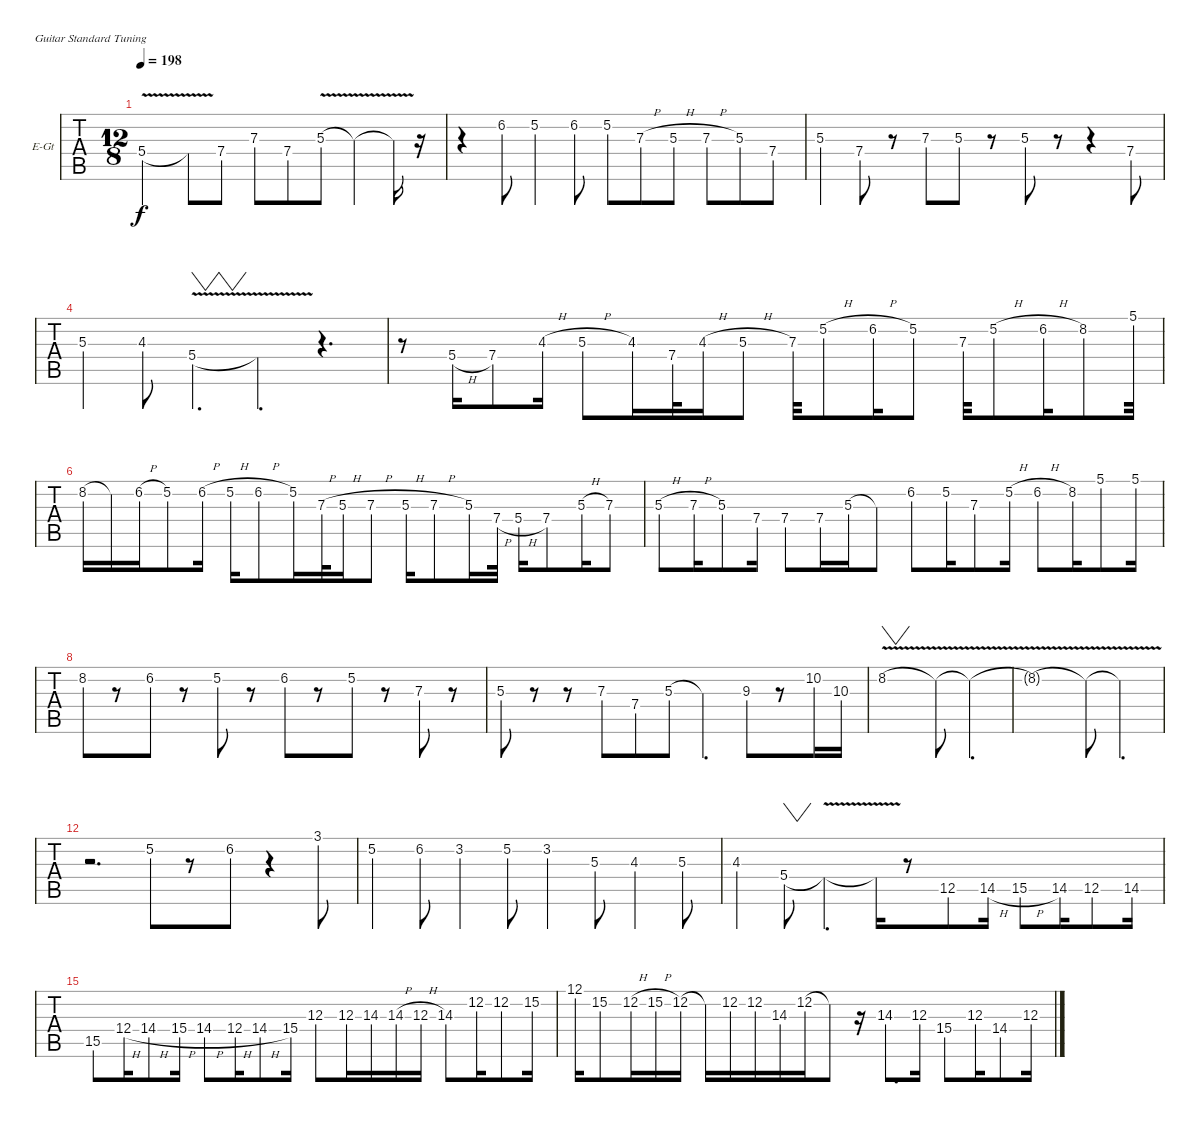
\bracketExtendMode nobrackets
\firstSystemTrackNameOrientation horizontal
\otherSystemsTrackNameOrientation horizontal
\defaultBarNumberDisplay FirstOfSystem
\track ("Lead" "E-Gt") {instrument overdrivenguitar}
\staff {tabs}
\tuning (E4 B3 G3 D3 A2 E2)
\ts (12 8)
\tempo 198
\clef g2
\ks c
5.4{v t}.2{lyrics (0 "") lyrics (1 "") lyrics (2 "") lyrics (3 "") lyrics (4 "") dy f} 5.4{v t}.8{lyrics (0 "") lyrics (1 "") lyrics (2 "") lyrics (3 "") lyrics (4 "")} 7.4.8{lyrics (0 "") lyrics (1 "") lyrics (2 "") lyrics (3 "") lyrics (4 "")} 7.3.8{lyrics (0 "") lyrics (1 "") lyrics (2 "") lyrics (3 "") lyrics (4 "")} 7.4.8{lyrics (0 "") lyrics (1 "") lyrics (2 "") lyrics (3 "") lyrics (4 "")} 5.3{v}.8{lyrics (0 "") lyrics (1 "") lyrics (2 "") lyrics (3 "") lyrics (4 "")} 5.3{v t}.4{lyrics (0 "") lyrics (1 "") lyrics (2 "") lyrics (3 "") lyrics (4 "")} 5.3{v t}.16{lyrics (0 "") lyrics (1 "") lyrics (2 "") lyrics (3 "") lyrics (4 "")} r.16 |
r.4 6.2.8{lyrics (0 "") lyrics (1 "") lyrics (2 "") lyrics (3 "") lyrics (4 "")} 5.2.4{lyrics (0 "") lyrics (1 "") lyrics (2 "") lyrics (3 "") lyrics (4 "")} 6.2.8{lyrics (0 "") lyrics (1 "") lyrics (2 "") lyrics (3 "") lyrics (4 "")} 5.2.8{lyrics (0 "") lyrics (1 "") lyrics (2 "") lyrics (3 "") lyrics (4 "")} 7.3{h}.8{lyrics (0 "") lyrics (1 "") lyrics (2 "") lyrics (3 "") lyrics (4 "")} 5.3{h}.8{lyrics (0 "") lyrics (1 "") lyrics (2 "") lyrics (3 "") lyrics (4 "")} 7.3{h}.8{lyrics (0 "") lyrics (1 "") lyrics (2 "") lyrics (3 "") lyrics (4 "")} 5.3.8{lyrics (0 "") lyrics (1 "") lyrics (2 "") lyrics (3 "") lyrics (4 "")} 7.4.8{lyrics (0 "") lyrics (1 "") lyrics (2 "") lyrics (3 "") lyrics (4 "")} |
5.3.4{lyrics (0 "") lyrics (1 "") lyrics (2 "") lyrics (3 "") lyrics (4 "")} 7.4.8{lyrics (0 "") lyrics (1 "") lyrics (2 "") lyrics (3 "") lyrics (4 "")} r.8 7.3.8{lyrics (0 "") lyrics (1 "") lyrics (2 "") lyrics (3 "") lyrics (4 "")} 5.3.8{lyrics (0 "") lyrics (1 "") lyrics (2 "") lyrics (3 "") lyrics (4 "")} r.8 5.3.8{lyrics (0 "") lyrics (1 "") lyrics (2 "") lyrics (3 "") lyrics (4 "")} r.8 r.4 7.4.8{lyrics (0 "") lyrics (1 "") lyrics (2 "") lyrics (3 "") lyrics (4 "")} |
5.3.4{lyrics (0 "") lyrics (1 "") lyrics (2 "") lyrics (3 "") lyrics (4 "")} 4.3.8{lyrics (0 "") lyrics (1 "") lyrics (2 "") lyrics (3 "") lyrics (4 "")} 5.4{v}.4{vw d lyrics (0 "") lyrics (1 "") lyrics (2 "") lyrics (3 "") lyrics (4 "")} 5.4{v t}.4{d lyrics (0 "") lyrics (1 "") lyrics (2 "") lyrics (3 "") lyrics (4 "")} r.4{d} |
r.8 5.4{h}.16{lyrics (0 "") lyrics (1 "") lyrics (2 "") lyrics (3 "") lyrics (4 "")} 7.4.8{lyrics (0 "") lyrics (1 "") lyrics (2 "") lyrics (3 "") lyrics (4 "")} 4.3{h}.16{lyrics (0 "") lyrics (1 "") lyrics (2 "") lyrics (3 "") lyrics (4 "")} 5.3{h}.8{lyrics (0 "") lyrics (1 "") lyrics (2 "") lyrics (3 "") lyrics (4 "")} 4.3.16{lyrics (0 "") lyrics (1 "") lyrics (2 "") lyrics (3 "") lyrics (4 "")} 7.4.32{lyrics (0 "") lyrics (1 "") lyrics (2 "") lyrics (3 "") lyrics (4 "")} 4.3{h}.16{lyrics (0 "") lyrics (1 "") lyrics (2 "") lyrics (3 "") lyrics (4 "")} 5.3{h}.8{lyrics (0 "") lyrics (1 "") lyrics (2 "") lyrics (3 "") lyrics (4 "")} 7.3.32{lyrics (0 "") lyrics (1 "") lyrics (2 "") lyrics (3 "") lyrics (4 "")} 5.2{h}.8{lyrics (0 "") lyrics (1 "") lyrics (2 "") lyrics (3 "") lyrics (4 "")} 6.2{h}.16{lyrics (0 "") lyrics (1 "") lyrics (2 "") lyrics (3 "") lyrics (4 "")} 5.2.8{lyrics (0 "") lyrics (1 "") lyrics (2 "") lyrics (3 "") lyrics (4 "")} 7.3.32{lyrics (0 "") lyrics (1 "") lyrics (2 "") lyrics (3 "") lyrics (4 "")} 5.2{h}.8{lyrics (0 "") lyrics (1 "") lyrics (2 "") lyrics (3 "") lyrics (4 "")} 6.2{h}.16{lyrics (0 "") lyrics (1 "") lyrics (2 "") lyrics (3 "") lyrics (4 "")} 8.2.8{lyrics (0 "") lyrics (1 "") lyrics (2 "") lyrics (3 "") lyrics (4 "")} 5.1.32{lyrics (0 "") lyrics (1 "") lyrics (2 "") lyrics (3 "") lyrics (4 "")} |
8.2.16{lyrics (0 "") lyrics (1 "") lyrics (2 "") lyrics (3 "") lyrics (4 "")} 8.2{t}.16{lyrics (0 "") lyrics (1 "") lyrics (2 "") lyrics (3 "") lyrics (4 "")} 6.2{h}.16{lyrics (0 "") lyrics (1 "") lyrics (2 "") lyrics (3 "") lyrics (4 "")} 5.2.8{lyrics (0 "") lyrics (1 "") lyrics (2 "") lyrics (3 "") lyrics (4 "")} 6.2{h}.16{lyrics (0 "") lyrics (1 "") lyrics (2 "") lyrics (3 "") lyrics (4 "")} 5.2{h}.16{lyrics (0 "") lyrics (1 "") lyrics (2 "") lyrics (3 "") lyrics (4 "")} 6.2{h}.8{lyrics (0 "") lyrics (1 "") lyrics (2 "") lyrics (3 "") lyrics (4 "")} 5.2.16{lyrics (0 "") lyrics (1 "") lyrics (2 "") lyrics (3 "") lyrics (4 "")} 7.3{h}.32{lyrics (0 "") lyrics (1 "") lyrics (2 "") lyrics (3 "") lyrics (4 "")} 5.3{h}.16{lyrics (0 "") lyrics (1 "") lyrics (2 "") lyrics (3 "") lyrics (4 "")} 7.3{h}.8{lyrics (0 "") lyrics (1 "") lyrics (2 "") lyrics (3 "") lyrics (4 "")} 5.3{h}.16{lyrics (0 "") lyrics (1 "") lyrics (2 "") lyrics (3 "") lyrics (4 "")} 7.3{h}.8{lyrics (0 "") lyrics (1 "") lyrics (2 "") lyrics (3 "") lyrics (4 "")} 5.3.16{lyrics (0 "") lyrics (1 "") lyrics (2 "") lyrics (3 "") lyrics (4 "")} 7.4{h}.32{lyrics (0 "") lyrics (1 "") lyrics (2 "") lyrics (3 "") lyrics (4 "")} 5.4{h}.16{lyrics (0 "") lyrics (1 "") lyrics (2 "") lyrics (3 "") lyrics (4 "")} 7.4.8{lyrics (0 "") lyrics (1 "") lyrics (2 "") lyrics (3 "") lyrics (4 "")} 5.3{h}.16{lyrics (0 "") lyrics (1 "") lyrics (2 "") lyrics (3 "") lyrics (4 "")} 7.3.8{lyrics (0 "") lyrics (1 "") lyrics (2 "") lyrics (3 "") lyrics (4 "")} |
5.3{h}.8{lyrics (0 "") lyrics (1 "") lyrics (2 "") lyrics (3 "") lyrics (4 "")} 7.3{h}.16{lyrics (0 "") lyrics (1 "") lyrics (2 "") lyrics (3 "") lyrics (4 "")} 5.3.8{lyrics (0 "") lyrics (1 "") lyrics (2 "") lyrics (3 "") lyrics (4 "")} 7.4.16{lyrics (0 "") lyrics (1 "") lyrics (2 "") lyrics (3 "") lyrics (4 "")} 7.4.8{lyrics (0 "") lyrics (1 "") lyrics (2 "") lyrics (3 "") lyrics (4 "")} 7.4.16{lyrics (0 "") lyrics (1 "") lyrics (2 "") lyrics (3 "") lyrics (4 "")} 5.3.16{lyrics (0 "") lyrics (1 "") lyrics (2 "") lyrics (3 "") lyrics (4 "")} 5.3{t}.8{lyrics (0 "") lyrics (1 "") lyrics (2 "") lyrics (3 "") lyrics (4 "")} 6.2.8{lyrics (0 "") lyrics (1 "") lyrics (2 "") lyrics (3 "") lyrics (4 "")} 5.2.16{lyrics (0 "") lyrics (1 "") lyrics (2 "") lyrics (3 "") lyrics (4 "")} 7.3.8{lyrics (0 "") lyrics (1 "") lyrics (2 "") lyrics (3 "") lyrics (4 "")} 5.2{h}.16{lyrics (0 "") lyrics (1 "") lyrics (2 "") lyrics (3 "") lyrics (4 "")} 6.2{h}.8{lyrics (0 "") lyrics (1 "") lyrics (2 "") lyrics (3 "") lyrics (4 "")} 8.2.16{lyrics (0 "") lyrics (1 "") lyrics (2 "") lyrics (3 "") lyrics (4 "")} 5.1.8{lyrics (0 "") lyrics (1 "") lyrics (2 "") lyrics (3 "") lyrics (4 "")} 5.1.16{lyrics (0 "") lyrics (1 "") lyrics (2 "") lyrics (3 "") lyrics (4 "")} |
8.2.8{lyrics (0 "") lyrics (1 "") lyrics (2 "") lyrics (3 "") lyrics (4 "")} r.8 6.2.8{lyrics (0 "") lyrics (1 "") lyrics (2 "") lyrics (3 "") lyrics (4 "")} r.8 5.2.8{lyrics (0 "") lyrics (1 "") lyrics (2 "") lyrics (3 "") lyrics (4 "")} r.8 6.2.8{lyrics (0 "") lyrics (1 "") lyrics (2 "") lyrics (3 "") lyrics (4 "")} r.8 5.2.8{lyrics (0 "") lyrics (1 "") lyrics (2 "") lyrics (3 "") lyrics (4 "")} r.8 7.3.8{lyrics (0 "") lyrics (1 "") lyrics (2 "") lyrics (3 "") lyrics (4 "")} r.8 |
5.3.8{lyrics (0 "") lyrics (1 "") lyrics (2 "") lyrics (3 "") lyrics (4 "")} r.8 r.8 7.3.8{lyrics (0 "") lyrics (1 "") lyrics (2 "") lyrics (3 "") lyrics (4 "")} 7.4.8{lyrics (0 "") lyrics (1 "") lyrics (2 "") lyrics (3 "") lyrics (4 "")} 5.3.8{lyrics (0 "") lyrics (1 "") lyrics (2 "") lyrics (3 "") lyrics (4 "")} 5.3{t}.4{d lyrics (0 "") lyrics (1 "") lyrics (2 "") lyrics (3 "") lyrics (4 "")} 9.3.8{lyrics (0 "") lyrics (1 "") lyrics (2 "") lyrics (3 "") lyrics (4 "")} r.8 10.2.16{lyrics (0 "") lyrics (1 "") lyrics (2 "") lyrics (3 "") lyrics (4 "")} 10.3.16{lyrics (0 "") lyrics (1 "") lyrics (2 "") lyrics (3 "") lyrics (4 "")} |
8.2{v}.1{vw lyrics (0 "") lyrics (1 "") lyrics (2 "") lyrics (3 "") lyrics (4 "")} 8.2{v t}.8{lyrics (0 "") lyrics (1 "") lyrics (2 "") lyrics (3 "") lyrics (4 "")} 8.2{v t}.4{d lyrics (0 "") lyrics (1 "") lyrics (2 "") lyrics (3 "") lyrics (4 "")} |
8.2{v t}.1{lyrics (0 "") lyrics (1 "") lyrics (2 "") lyrics (3 "") lyrics (4 "")} 8.2{v t}.8{lyrics (0 "") lyrics (1 "") lyrics (2 "") lyrics (3 "") lyrics (4 "")} 8.2{v t}.4{d lyrics (0 "") lyrics (1 "") lyrics (2 "") lyrics (3 "") lyrics (4 "")} |
r.2{d} 5.2.8{lyrics (0 "") lyrics (1 "") lyrics (2 "") lyrics (3 "") lyrics (4 "")} r.8 6.2.8{lyrics (0 "") lyrics (1 "") lyrics (2 "") lyrics (3 "") lyrics (4 "")} r.4 3.1.8{lyrics (0 "") lyrics (1 "") lyrics (2 "") lyrics (3 "") lyrics (4 "")} |
5.2.4{lyrics (0 "") lyrics (1 "") lyrics (2 "") lyrics (3 "") lyrics (4 "")} 6.2.8{lyrics (0 "") lyrics (1 "") lyrics (2 "") lyrics (3 "") lyrics (4 "")} 3.2.4{lyrics (0 "") lyrics (1 "") lyrics (2 "") lyrics (3 "") lyrics (4 "")} 5.2.8{lyrics (0 "") lyrics (1 "") lyrics (2 "") lyrics (3 "") lyrics (4 "")} 3.2.4{lyrics (0 "") lyrics (1 "") lyrics (2 "") lyrics (3 "") lyrics (4 "")} 5.3.8{lyrics (0 "") lyrics (1 "") lyrics (2 "") lyrics (3 "") lyrics (4 "")} 4.3.4{lyrics (0 "") lyrics (1 "") lyrics (2 "") lyrics (3 "") lyrics (4 "")} 5.3.8{lyrics (0 "") lyrics (1 "") lyrics (2 "") lyrics (3 "") lyrics (4 "")} |
4.3.4{lyrics (0 "") lyrics (1 "") lyrics (2 "") lyrics (3 "") lyrics (4 "")} 5.4.8{vw lyrics (0 "") lyrics (1 "") lyrics (2 "") lyrics (3 "") lyrics (4 "")} 5.4{v t}.4{d lyrics (0 "") lyrics (1 "") lyrics (2 "") lyrics (3 "") lyrics (4 "")} 5.4{v t}.16{lyrics (0 "") lyrics (1 "") lyrics (2 "") lyrics (3 "") lyrics (4 "")} r.8 12.5.8{lyrics (0 "") lyrics (1 "") lyrics (2 "") lyrics (3 "") lyrics (4 "")} 14.5{h}.16{lyrics (0 "") lyrics (1 "") lyrics (2 "") lyrics (3 "") lyrics (4 "")} 15.5{h}.8{lyrics (0 "") lyrics (1 "") lyrics (2 "") lyrics (3 "") lyrics (4 "")} 14.5.16{lyrics (0 "") lyrics (1 "") lyrics (2 "") lyrics (3 "") lyrics (4 "")} 12.5.8{lyrics (0 "") lyrics (1 "") lyrics (2 "") lyrics (3 "") lyrics (4 "")} 14.5.16{lyrics (0 "") lyrics (1 "") lyrics (2 "") lyrics (3 "") lyrics (4 "")} |
15.5.8{lyrics (0 "") lyrics (1 "") lyrics (2 "") lyrics (3 "") lyrics (4 "")} 12.4{h}.16{lyrics (0 "") lyrics (1 "") lyrics (2 "") lyrics (3 "") lyrics (4 "")} 14.4{h}.8{lyrics (0 "") lyrics (1 "") lyrics (2 "") lyrics (3 "") lyrics (4 "")} 15.4{h}.16{lyrics (0 "") lyrics (1 "") lyrics (2 "") lyrics (3 "") lyrics (4 "")} 14.4{h}.8{lyrics (0 "") lyrics (1 "") lyrics (2 "") lyrics (3 "") lyrics (4 "")} 12.4{h}.16{lyrics (0 "") lyrics (1 "") lyrics (2 "") lyrics (3 "") lyrics (4 "")} 14.4{h}.8{lyrics (0 "") lyrics (1 "") lyrics (2 "") lyrics (3 "") lyrics (4 "")} 15.4.16{lyrics (0 "") lyrics (1 "") lyrics (2 "") lyrics (3 "") lyrics (4 "")} 12.3.8{lyrics (0 "") lyrics (1 "") lyrics (2 "") lyrics (3 "") lyrics (4 "")} 12.3.16{lyrics (0 "") lyrics (1 "") lyrics (2 "") lyrics (3 "") lyrics (4 "")} 14.3.16{lyrics (0 "") lyrics (1 "") lyrics (2 "") lyrics (3 "") lyrics (4 "")} 14.3{h}.16{lyrics (0 "") lyrics (1 "") lyrics (2 "") lyrics (3 "") lyrics (4 "")} 12.3{h}.16{lyrics (0 "") lyrics (1 "") lyrics (2 "") lyrics (3 "") lyrics (4 "")} 14.3.8{lyrics (0 "") lyrics (1 "") lyrics (2 "") lyrics (3 "") lyrics (4 "")} 12.2.16{lyrics (0 "") lyrics (1 "") lyrics (2 "") lyrics (3 "") lyrics (4 "")} 12.2.8{lyrics (0 "") lyrics (1 "") lyrics (2 "") lyrics (3 "") lyrics (4 "")} 15.2.16{lyrics (0 "") lyrics (1 "") lyrics (2 "") lyrics (3 "") lyrics (4 "")} |
12.1.16{lyrics (0 "") lyrics (1 "") lyrics (2 "") lyrics (3 "") lyrics (4 "")} 15.2.8{lyrics (0 "") lyrics (1 "") lyrics (2 "") lyrics (3 "") lyrics (4 "")} 12.2{h}.16{lyrics (0 "") lyrics (1 "") lyrics (2 "") lyrics (3 "") lyrics (4 "")} 15.2{h}.16{lyrics (0 "") lyrics (1 "") lyrics (2 "") lyrics (3 "") lyrics (4 "")} 12.2.16{lyrics (0 "") lyrics (1 "") lyrics (2 "") lyrics (3 "") lyrics (4 "")} 12.2{t}.16{lyrics (0 "") lyrics (1 "") lyrics (2 "") lyrics (3 "") lyrics (4 "")} 12.2.16{lyrics (0 "") lyrics (1 "") lyrics (2 "") lyrics (3 "") lyrics (4 "")} 12.2.16{lyrics (0 "") lyrics (1 "") lyrics (2 "") lyrics (3 "") lyrics (4 "")} 14.3.16{lyrics (0 "") lyrics (1 "") lyrics (2 "") lyrics (3 "") lyrics (4 "")} 12.2.16{lyrics (0 "") lyrics (1 "") lyrics (2 "") lyrics (3 "") lyrics (4 "")} 12.2{t}.8{lyrics (0 "") lyrics (1 "") lyrics (2 "") lyrics (3 "") lyrics (4 "")} r.16 14.3.8{d lyrics (0 "") lyrics (1 "") lyrics (2 "") lyrics (3 "") lyrics (4 "")} 12.3.16{lyrics (0 "") lyrics (1 "") lyrics (2 "") lyrics (3 "") lyrics (4 "")} 15.4.8{lyrics (0 "") lyrics (1 "") lyrics (2 "") lyrics (3 "") lyrics (4 "")} 12.3.16{lyrics (0 "") lyrics (1 "") lyrics (2 "") lyrics (3 "") lyrics (4 "")} 14.4.8{lyrics (0 "") lyrics (1 "") lyrics (2 "") lyrics (3 "") lyrics (4 "")} 12.3.16{lyrics (0 "") lyrics (1 "") lyrics (2 "") lyrics (3 "") lyrics (4 "")}
